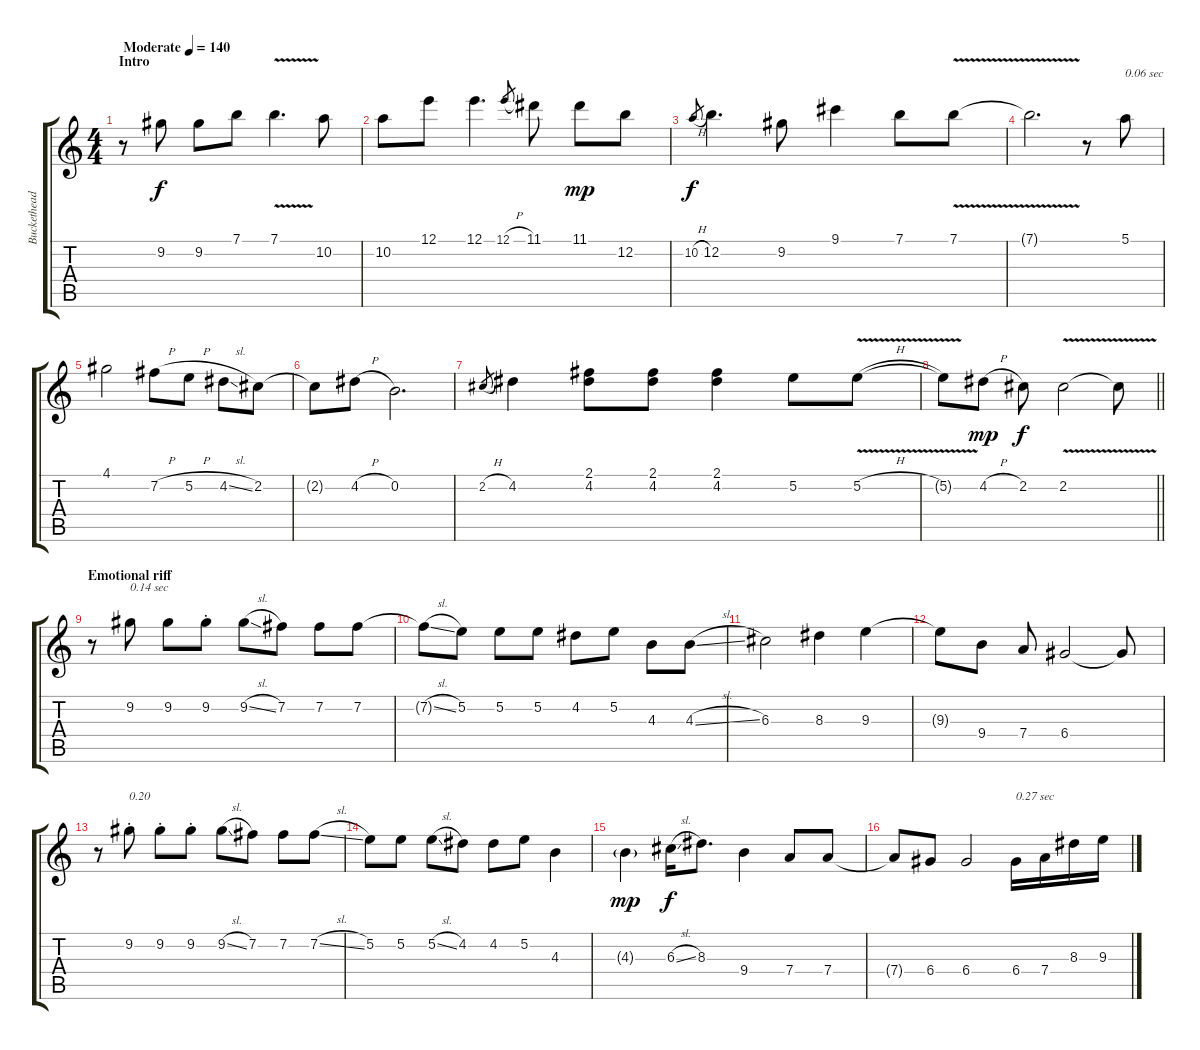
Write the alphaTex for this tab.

\track ("Buckethead" "Buckethead") {instrument electricguitarjazz}
\staff {score tabs}
\tuning (E4 B3 G3 D3 A2 E2) {hide}
\ts (4 4)
\section ("" "Intro")
\tempo (140 "Moderate")
\clef g2
\ks c
r.8{dy f instrument electricguitarjazz} 9.2.8 9.2.8 7.1.8 7.1{v}.4{d} 10.2.8 |
10.2.8 12.1.8 12.1.4{d} 12.1{h}.8{gr} 11.1.8 11.1.8{dy mp} 12.2.8 |
10.2{h}.8{gr dy f} 12.2.4{d} 9.2.8 9.1.4 7.1.8 7.1{v}.8 |
7.1{t}.2{d} r.8 5.1.8{txt "0.06 sec"} |
4.1.2 7.2{h}.8 5.2{h}.8 4.2{sl}.8 2.2.8 |
2.2{t}.8 4.2{h}.8 0.2.2{d} |
2.2{h}.8{gr} 4.2.4 (2.1 4.2).8 (2.1 4.2).8 (2.1 4.2).4 5.2.8 5.2{v h}.8 |
\barLineRight lightlight
5.2{t}.8 4.2{h}.8{dy mp} 2.2.8{dy f} 2.2{v}.2 2.2{t}.8 |
\section ("" "Emotional riff")
r.8 9.2.8{txt "0.14 sec"} 9.2.8 9.2{st}.8 9.2{sl}.8 7.2.8 7.2.8 7.2.8 |
7.2{sl t}.8 5.2.8 5.2.8 5.2.8 4.2.8 5.2.8 4.3.8 4.3{sl}.8 |
6.3.2 8.3.4 9.3.4 |
9.3{t}.8 9.4.8 7.4.8 6.4.2 6.4{t}.8 |
r.8 9.2{st}.8{txt "0.20"} 9.2{st}.8 9.2{st}.8 9.2{sl}.8 7.2.8 7.2.8 7.2{sl}.8 |
5.2.8 5.2.8 5.2{sl}.8 4.2.8 4.2.8 5.2.8 4.3.4 |
4.3{g}.4{dy mp} 6.3{sl}.16{dy f} 8.3.8{d} 9.4.4 7.4.8 7.4.8 |
7.4{t}.8 6.4.8 6.4.2 6.4.16{txt "0.27 sec"} 7.4.16 8.3.16 9.3.16
